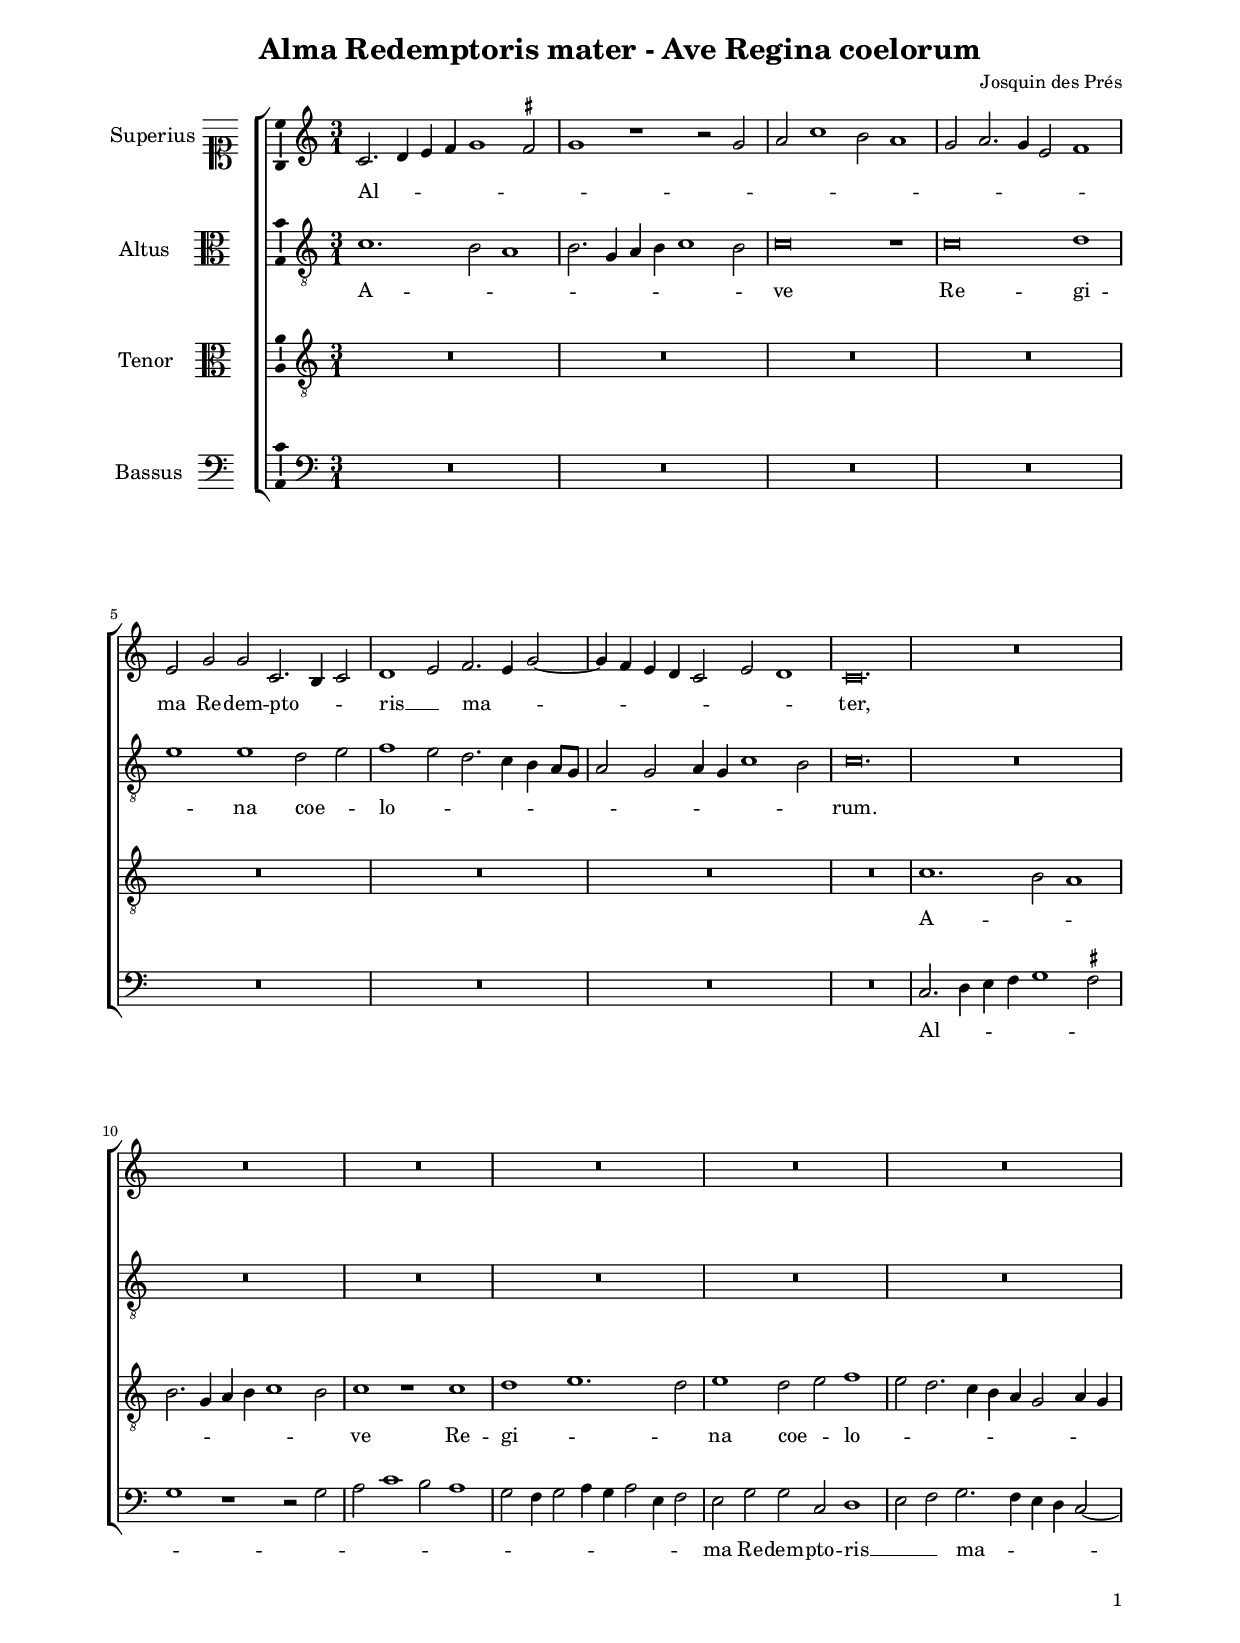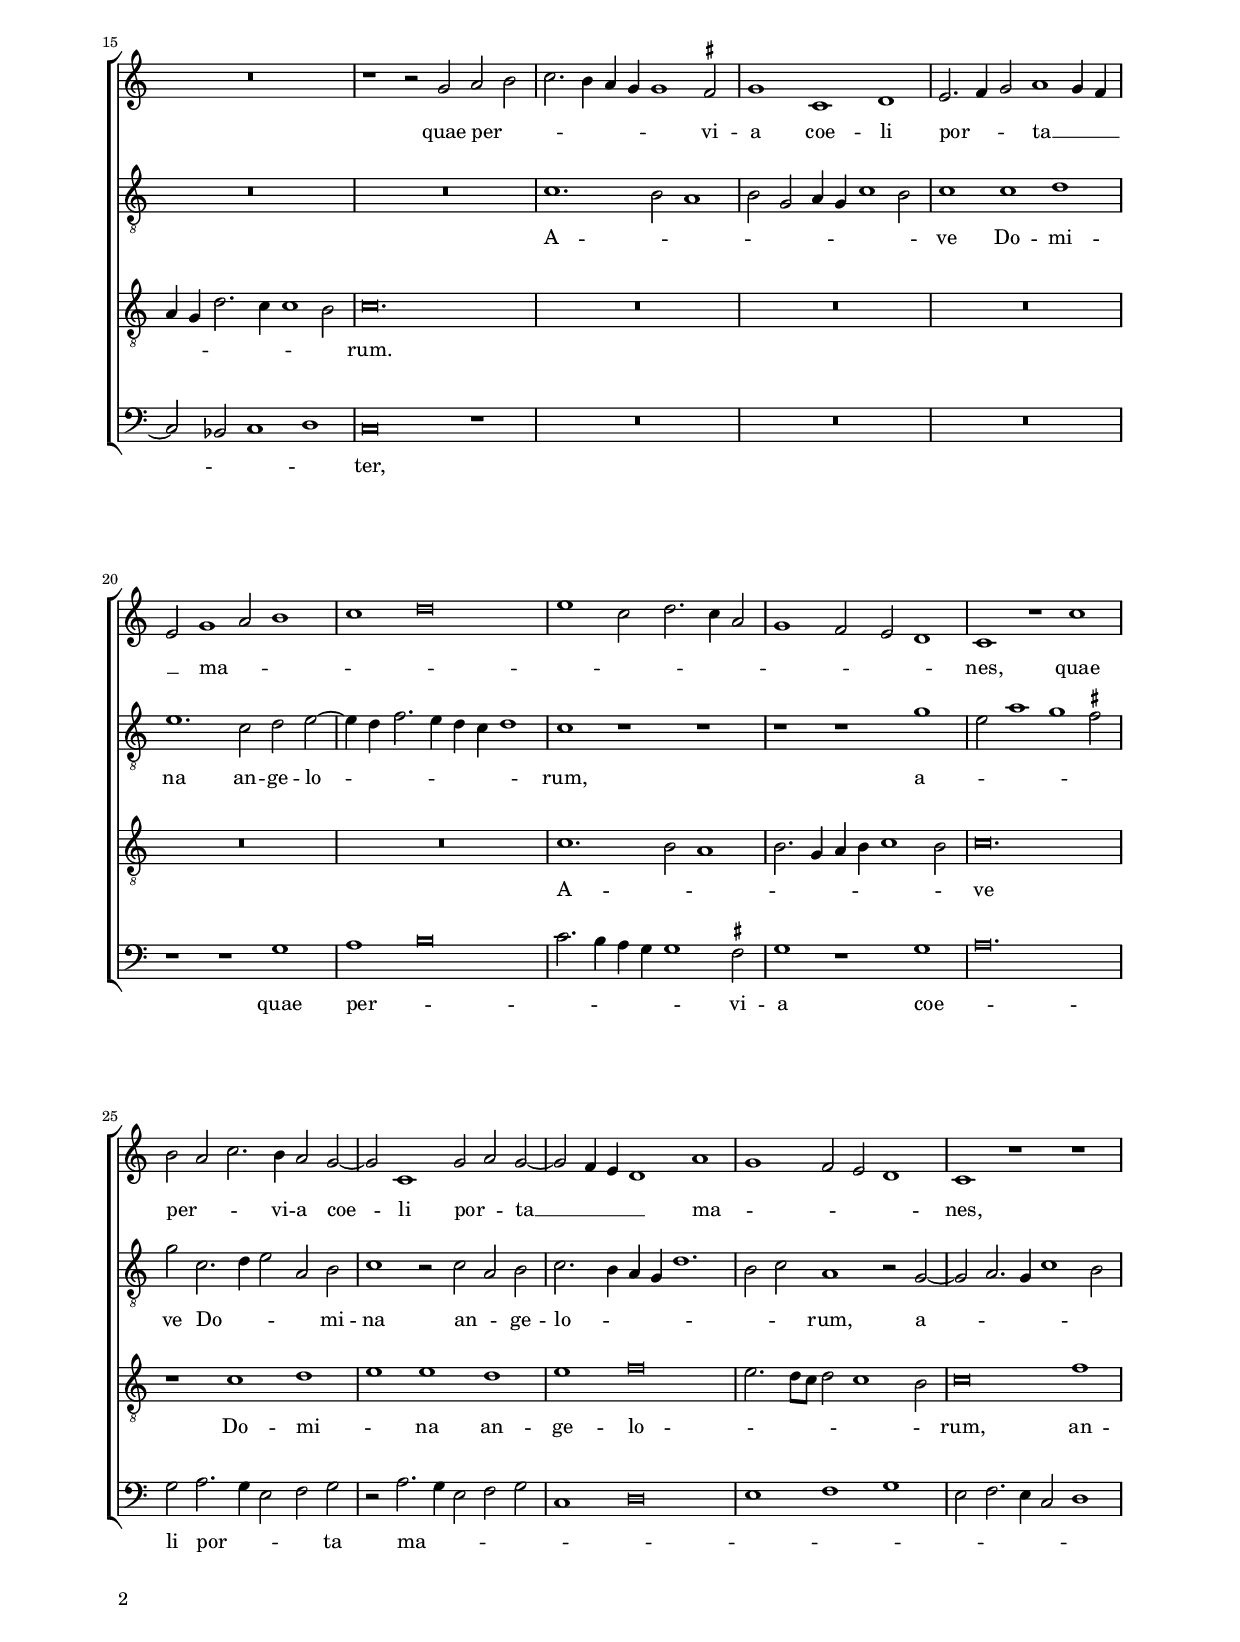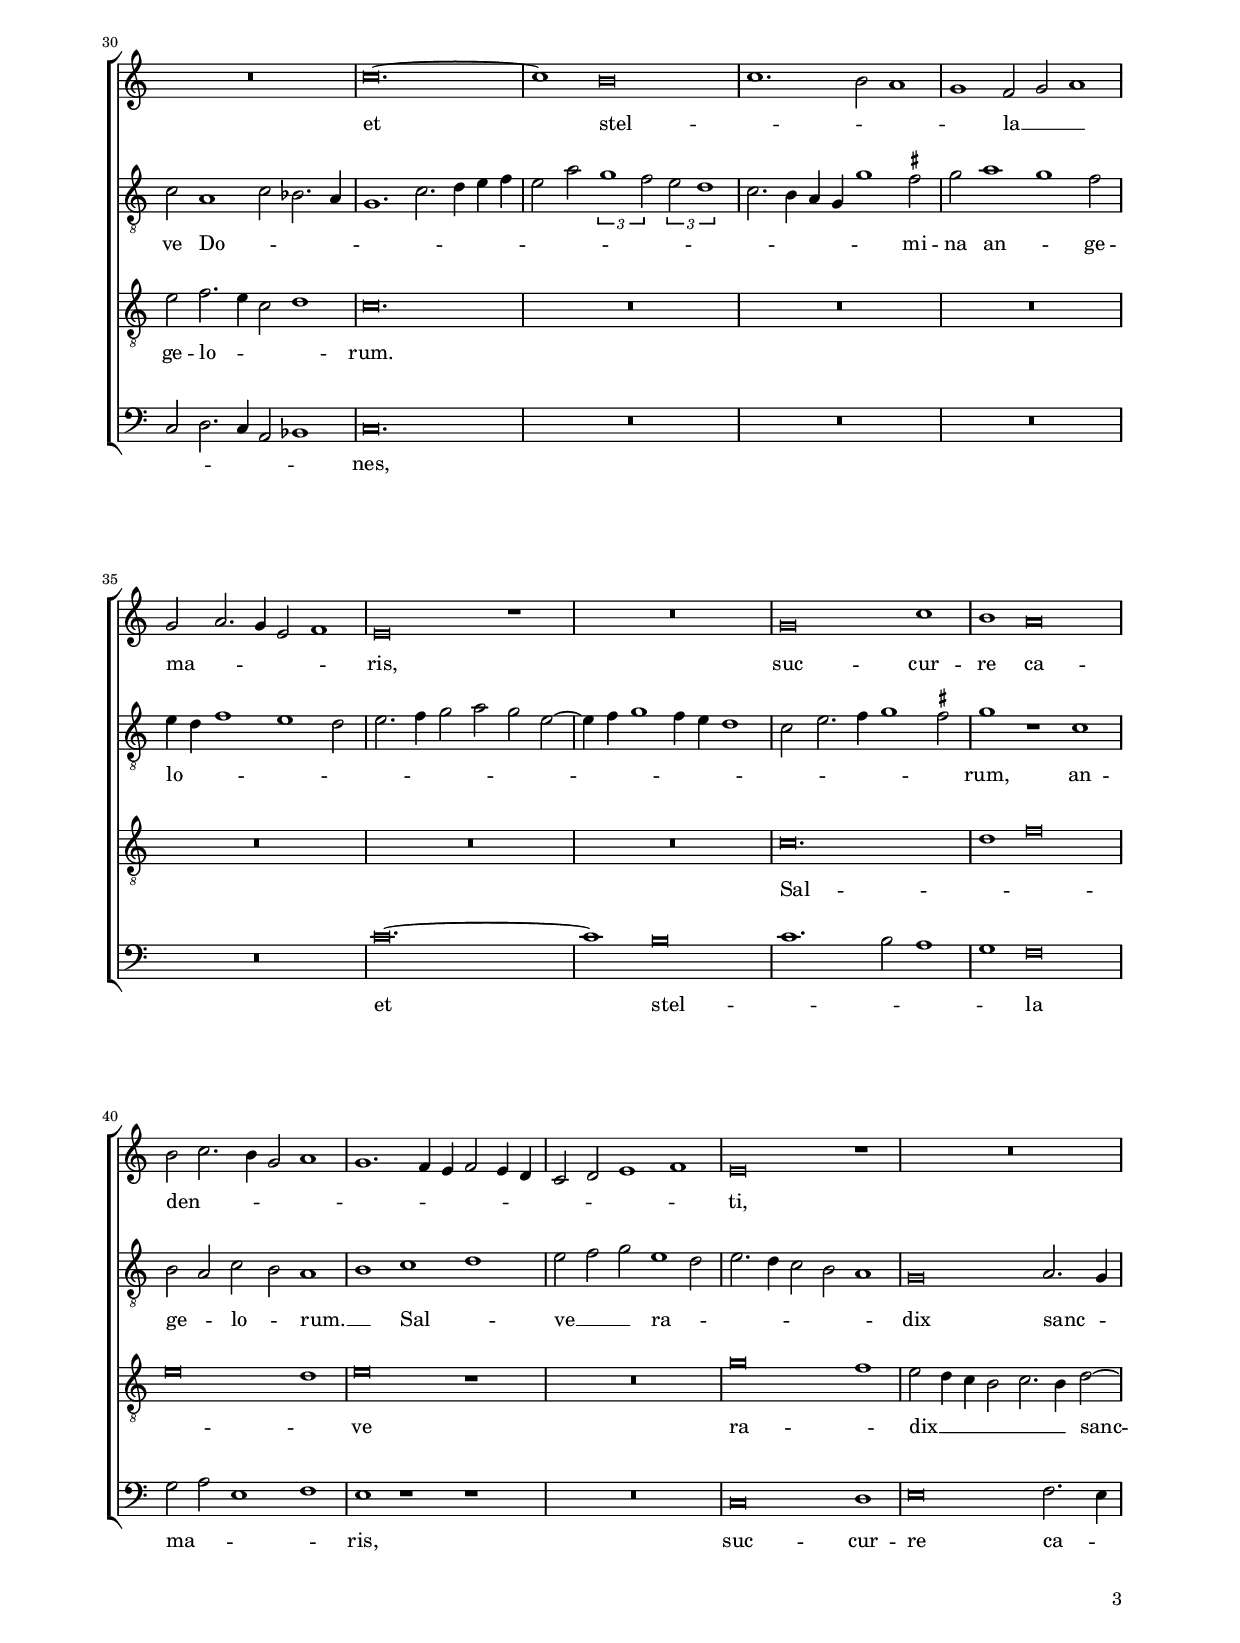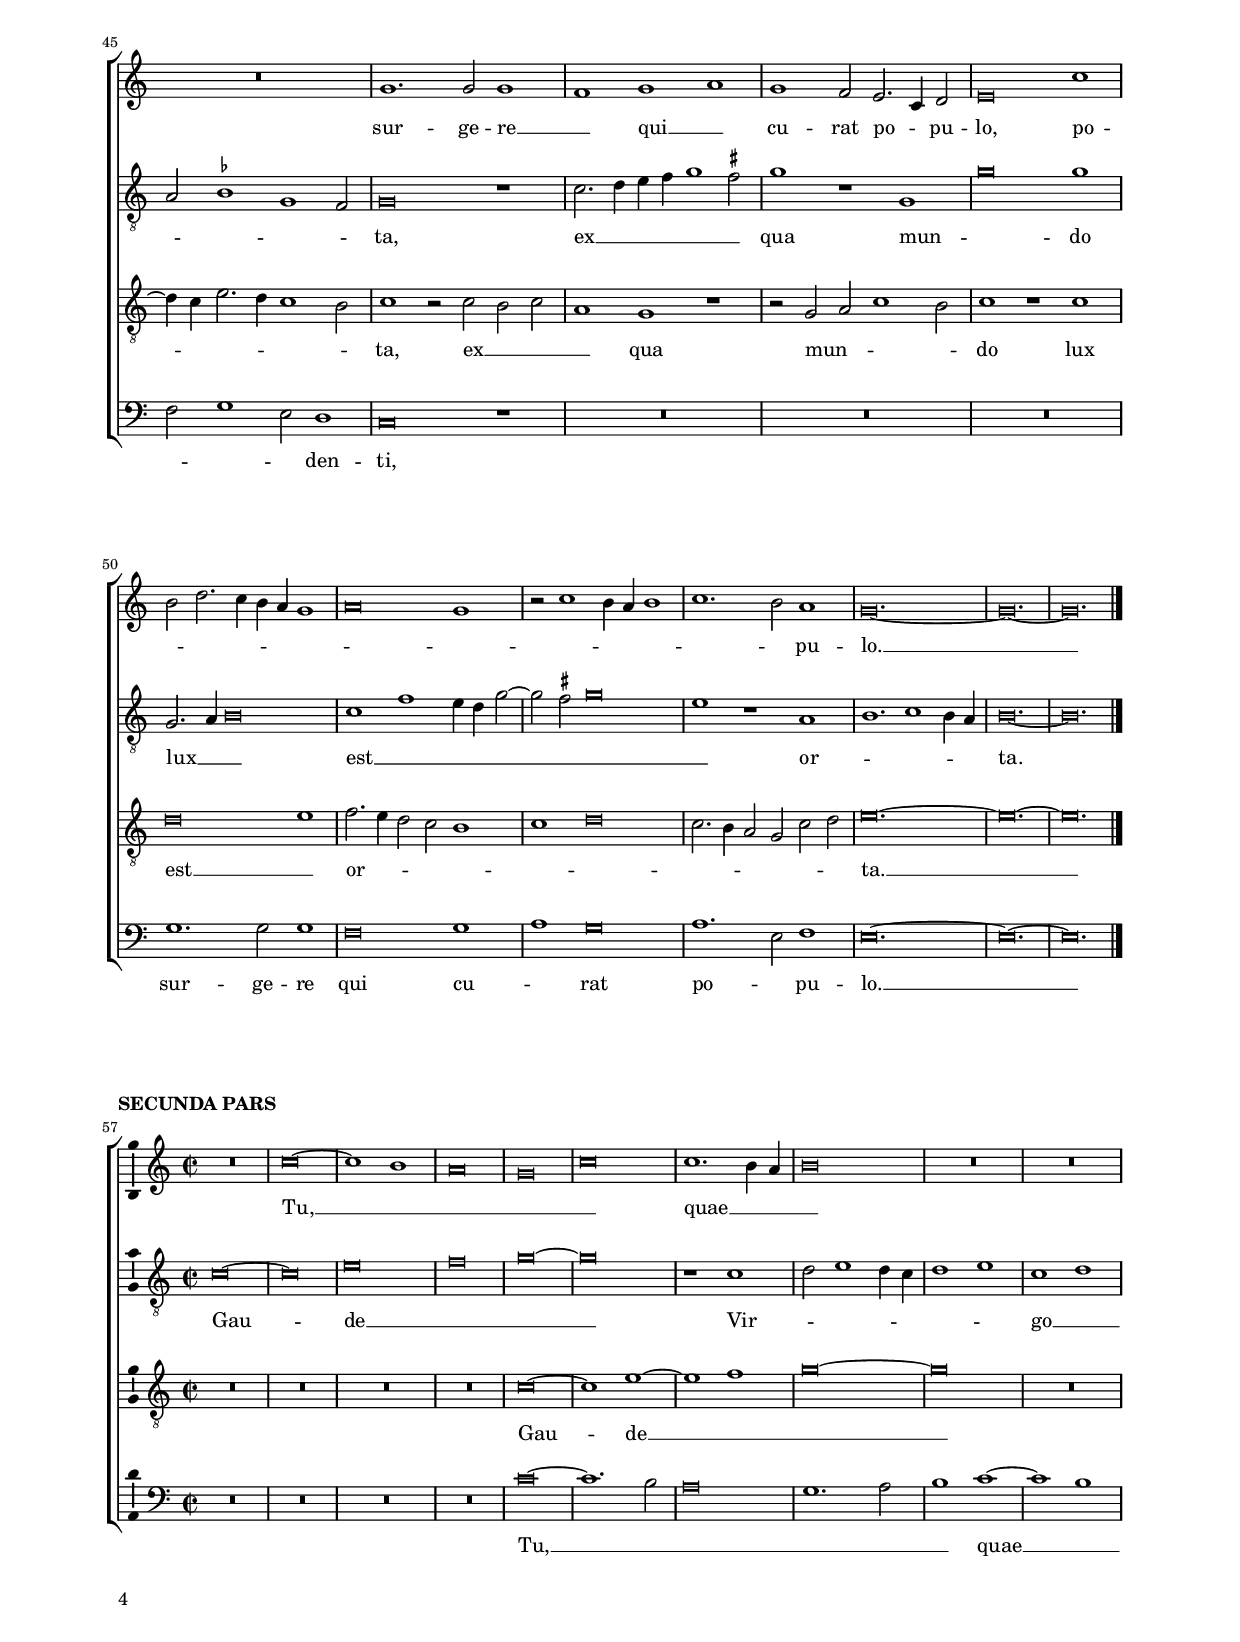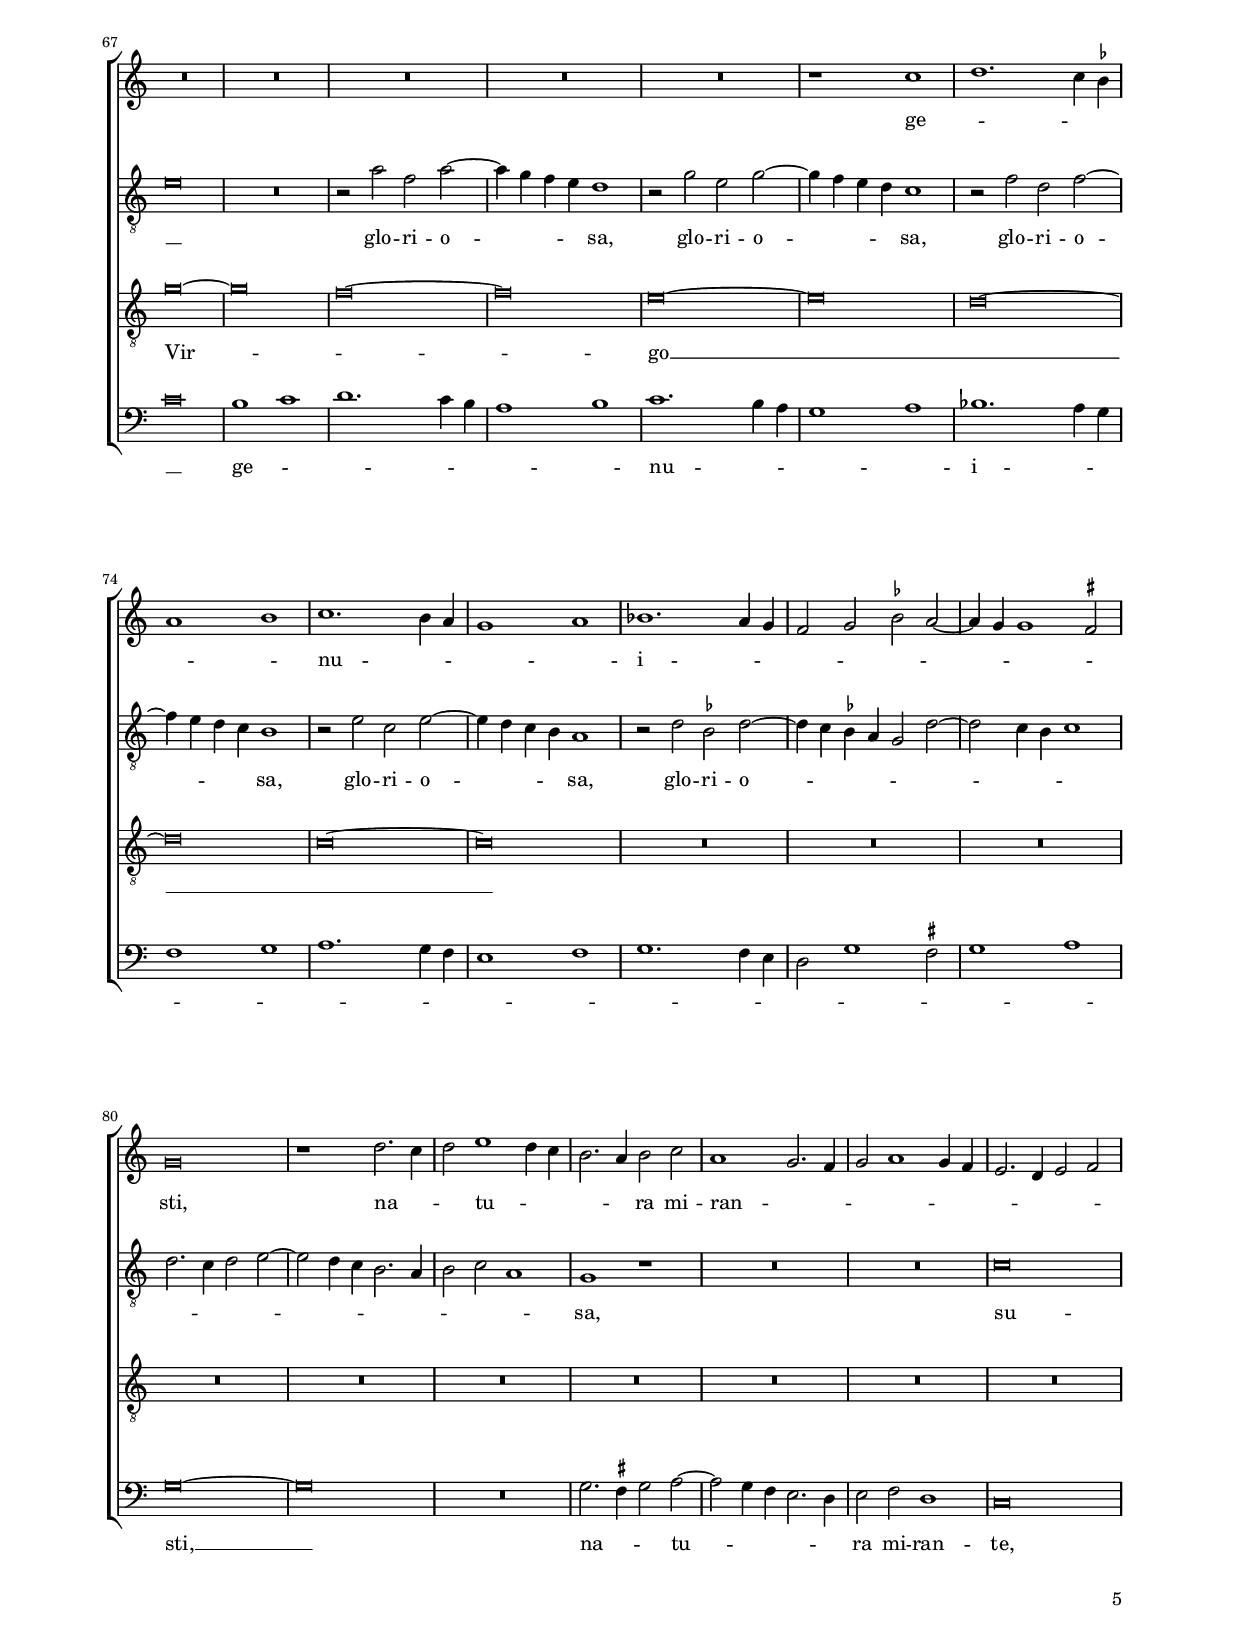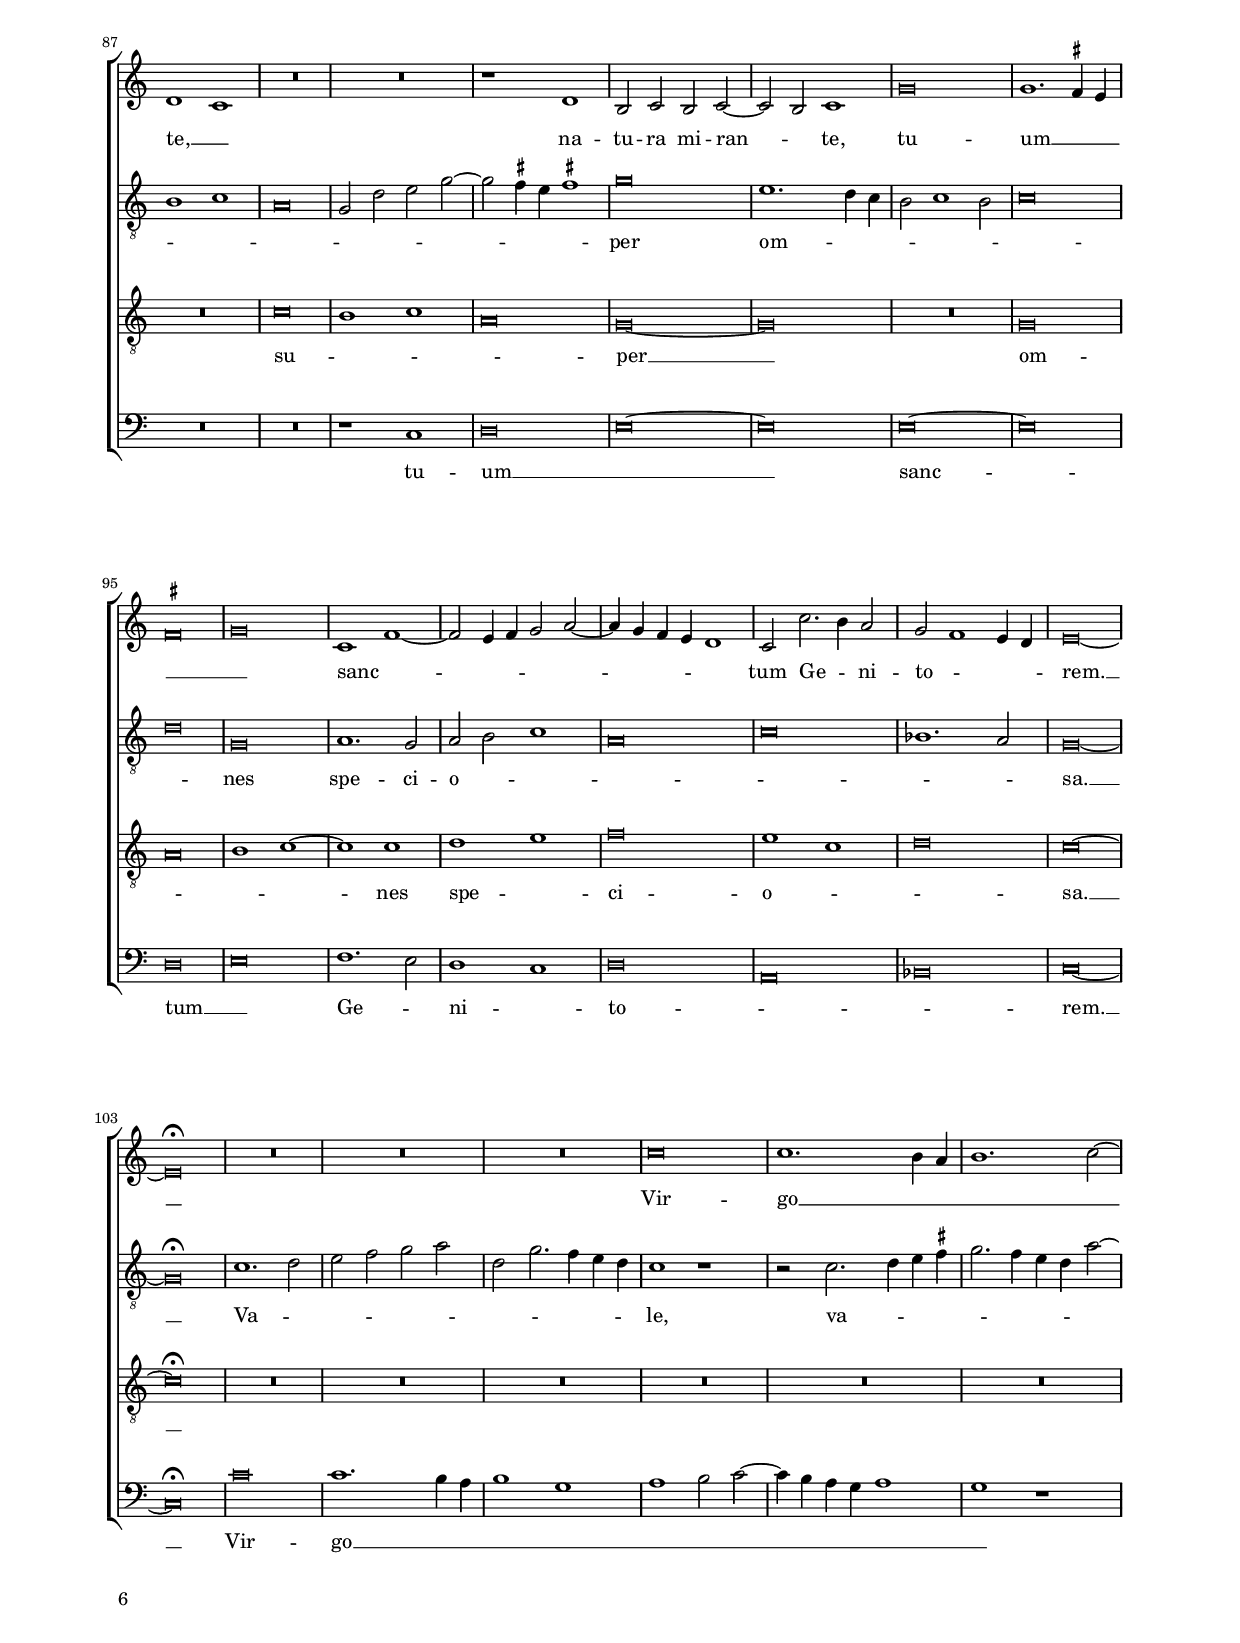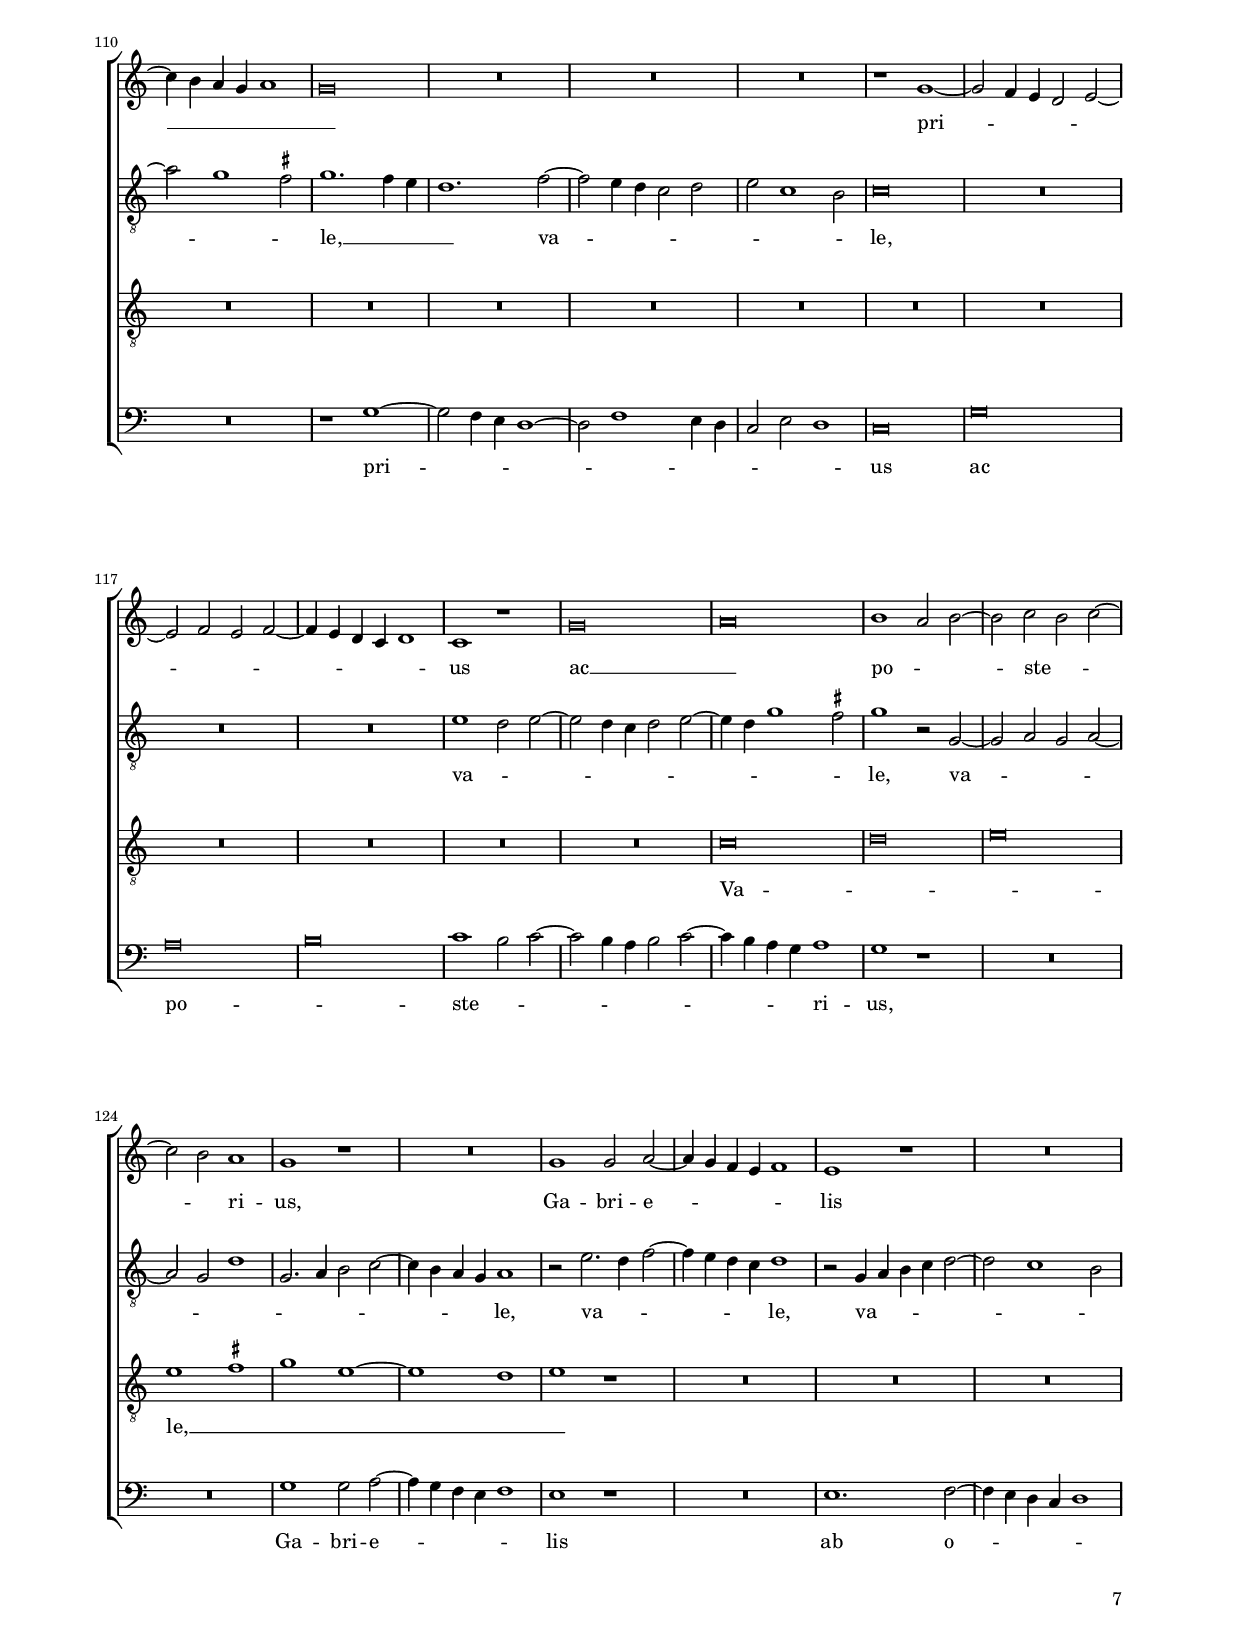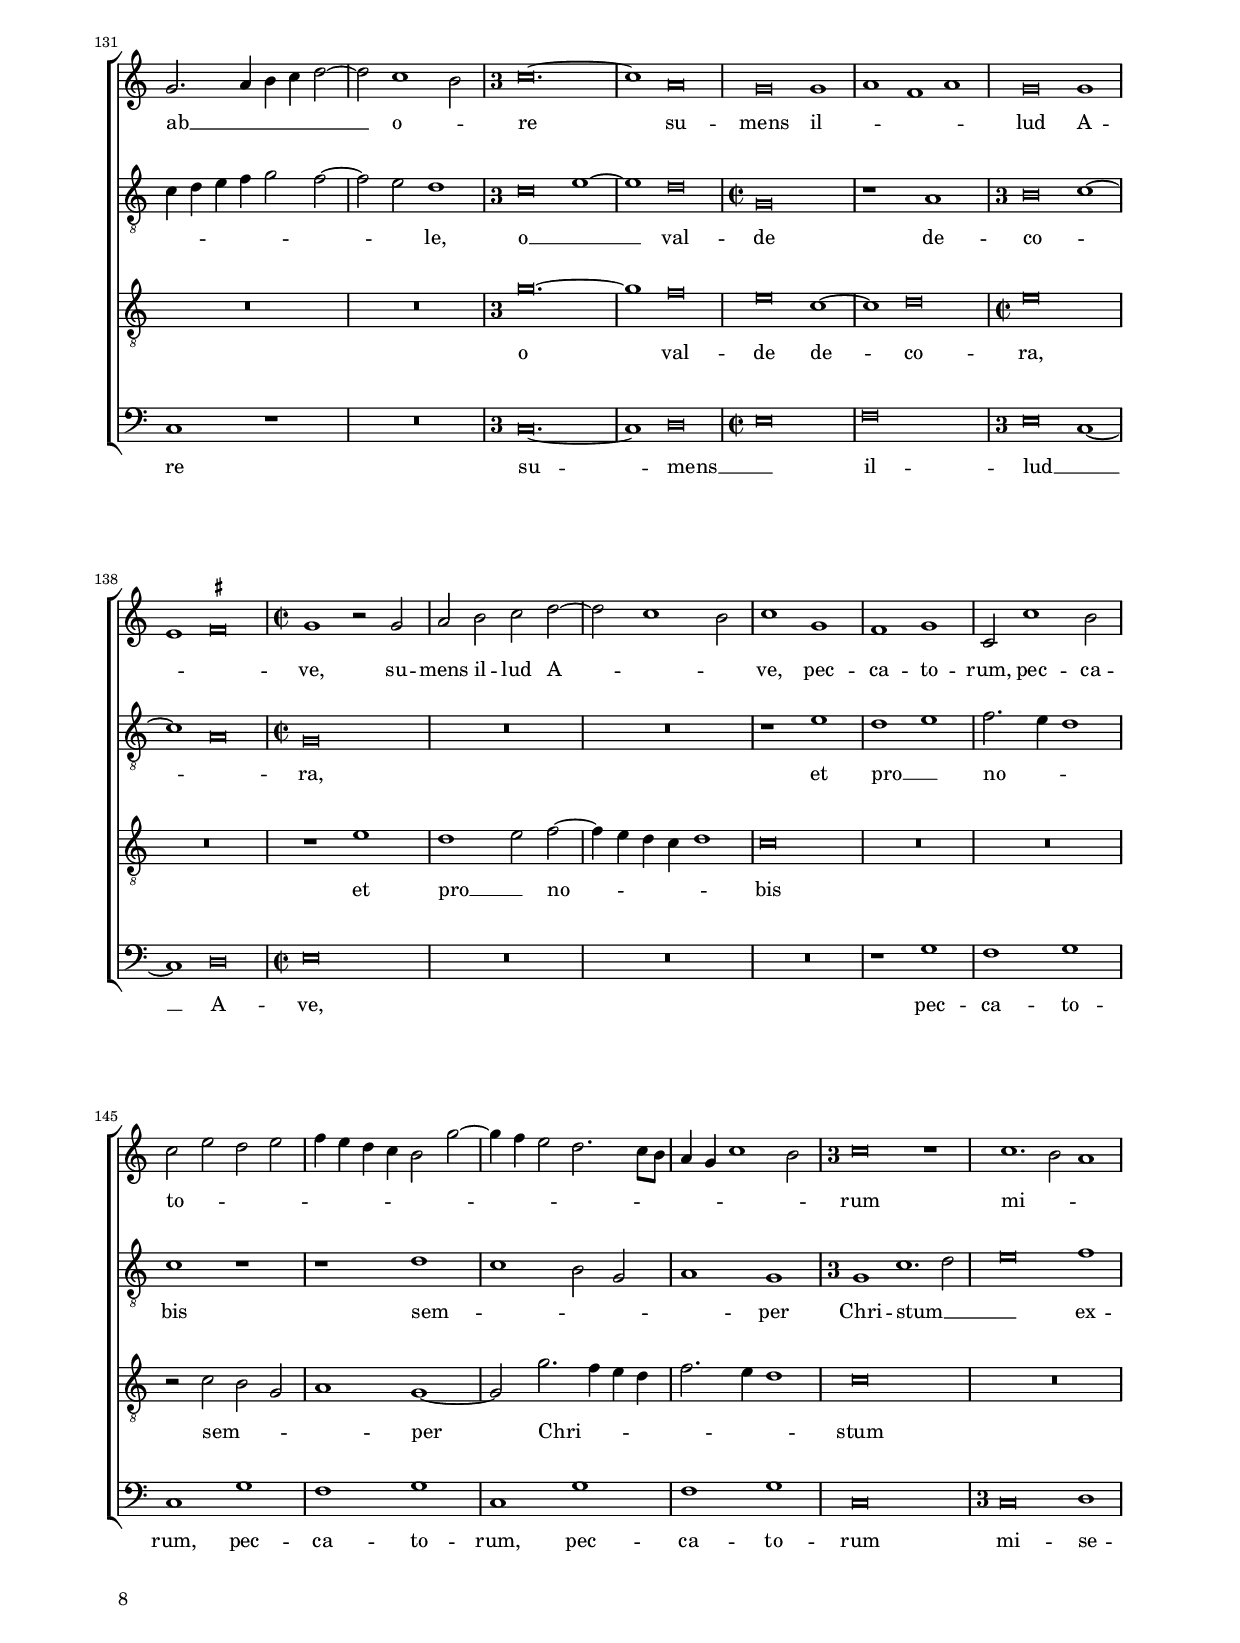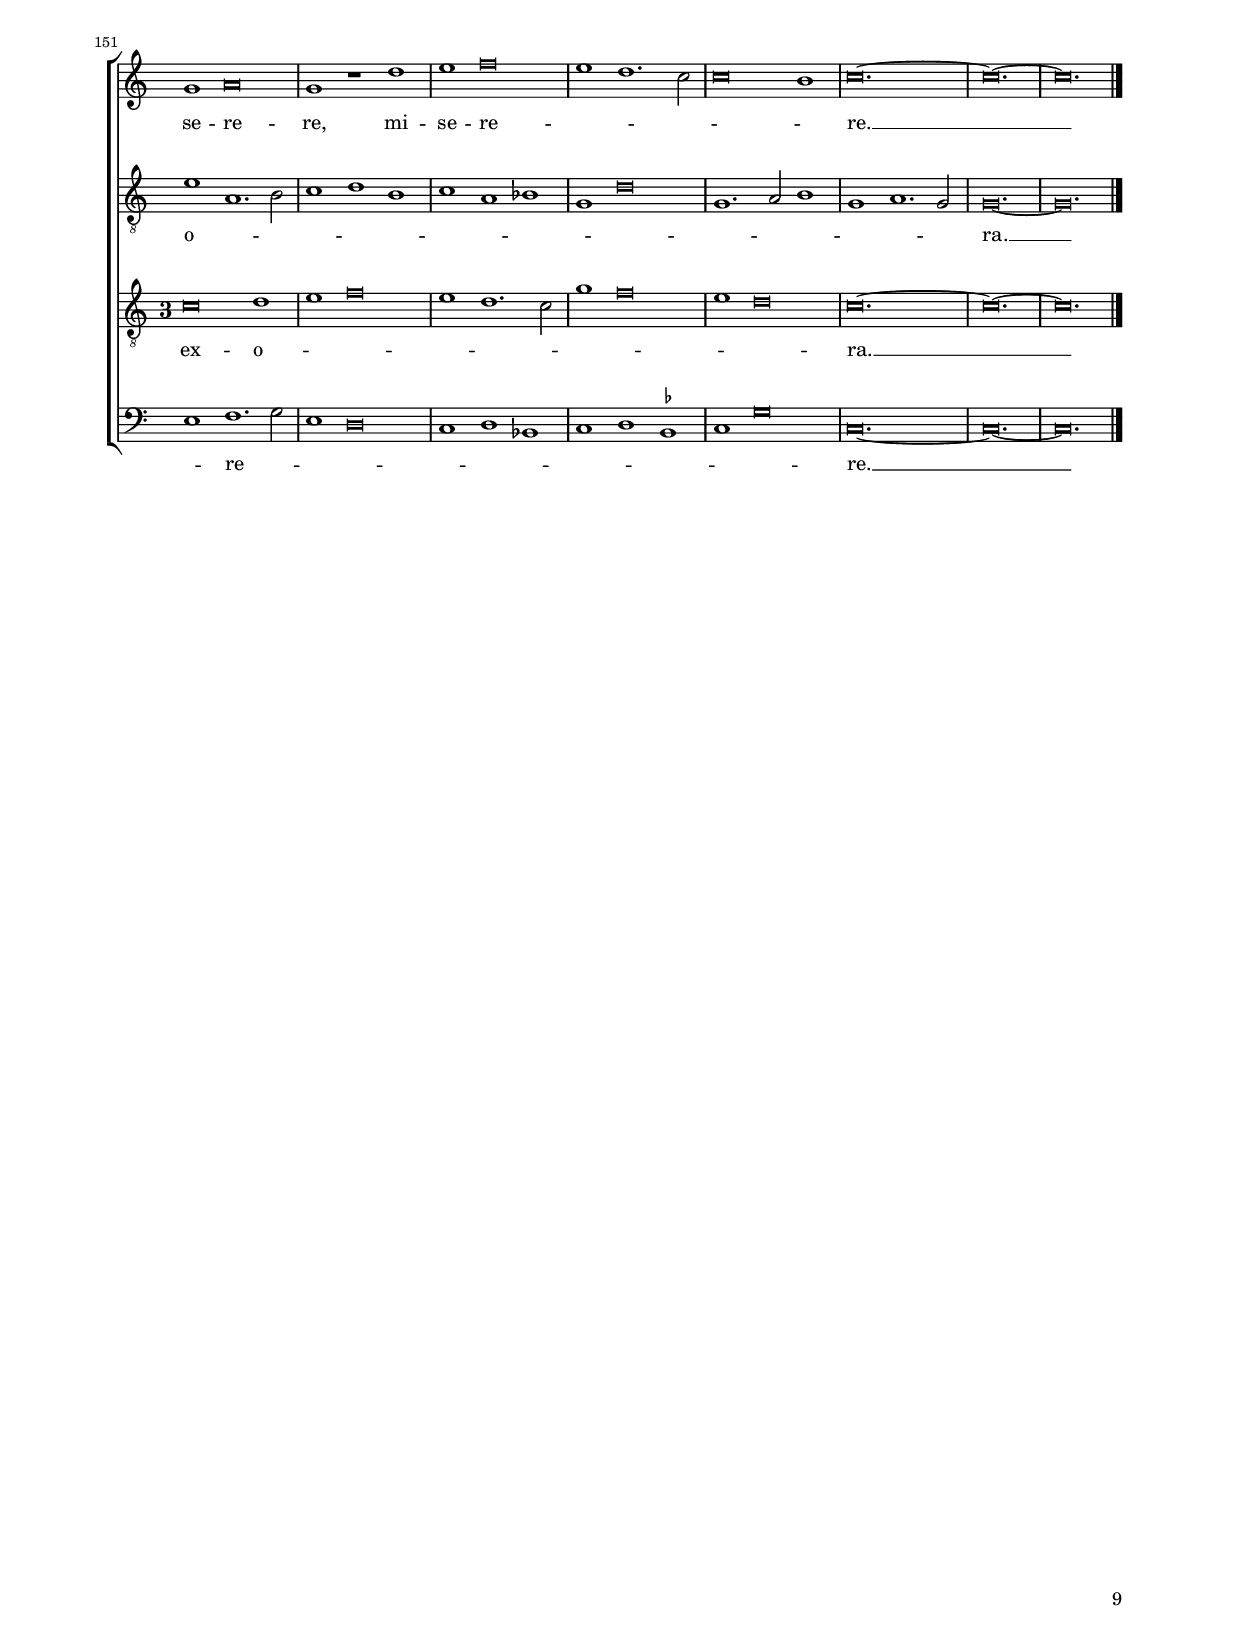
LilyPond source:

\header
{
  title="Alma Redemptoris mater - Ave Regina coelorum"
  composer="Josquin des Prés"
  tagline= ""
}

\version "2.18.2"
\language deutsch
#(set-global-staff-size 16)
% #(set-default-paper-size "letter")
#(ly:set-option 'point-and-click #f)


	ficta = { \once \set suggestAccidentals = ##t }
	
	forget = #(define-music-function (parser location music) (ly:music?) #{
		\accidentalStyle forget
		$music
		\accidentalStyle default
		#})

	m = \melisma
	me = \melismaEnd


\paper
	{
	top-margin = 1.8 \cm
	bottom-margin = 1.2 \cm
	left-margin = 2 \cm
	right-margin = 2 \cm
	ragged-bottom = ##f
	ragged-last-bottom = ##t
	print-page-number = ##f
	score-system-spacing = #'((basic-distance . 20) (minimum-distance . 14) (padding . 8) (strechability . 150))
	system-system-spacing = #'((basic-distance . 20) (minimum-distance . 14) (padding . 8) (strechability . 150))
    oddFooterMarkup=\markup   \fill-line { "" \fromproperty #'page:page-number-string }
    evenFooterMarkup=\markup  \fill-line { \fromproperty #'page:page-number-string "" }
    last-bottom-spacing = #'((basic-distance . 11) (minimum-distance . 8) (padding . 4))
%	systems-per-page = 3
%   page-count = 6
%	min-systems-per-page = 3
	}

global = {
	\key c \major
    \time 3/1
    \skip 1*3*56 \bar "|."
	}
	

incipitcantus = \markup { \score {
	{
	\set Staff.instrumentName = \markup { \fontsize #1 "Superius" }
	\key c \major
	\clef soprano
	s4 \bar ""
	}
	\layout  {
	raggedright = ##t
	indent = 1.6 \cm
	line-width = 2.2\cm
	\context { \Staff \remove Time_signature_engraver }
	\override Staff.Clef.Y-extent = #'(0 . 0)
	}} \hspace #1 }
      
      
incipitaltus = \markup { \score {
	{
	\set Staff.instrumentName = \markup { \fontsize #1 "Altus" }
	\key c \major
	\clef alto
	s4 \bar ""
	}
	\layout  {
	raggedright = ##t
	indent = 1.6 \cm
	line-width = 2.2\cm
	\context { \Staff \remove Time_signature_engraver }
	\override Staff.Clef.Y-extent = #'(0 . 0)
	}} \hspace #1 }


incipittenor = \markup { \score {
	{
	\set Staff.instrumentName = \markup { \fontsize #1 "Tenor" }
	\key c \major
	\clef alto
	s4 \bar ""
	}
	\layout  {
	raggedright = ##t
	indent = 1.6 \cm
	line-width = 2.2\cm
	\context { \Staff \remove Time_signature_engraver }
	\override Staff.Clef.Y-extent = #'(0 . 0)
	}} \hspace #1 }
      
      
incipitbassus = \markup { \score {
	{
	\set Staff.instrumentName = \markup { \fontsize #1 "Bassus" }
	\key c \major
	\clef bass
	s4 \bar ""
	}
	\layout  {
	raggedright = ##t
	indent = 1.6 \cm
	line-width = 2.2\cm
	\context { \Staff \remove Time_signature_engraver }
	\override Staff.Clef.Y-extent = #'(0 . 0)
	}} \hspace #1 }


cantus =  \relative c''
	{
	c,2. d4 e f g1 \ficta fis2
	g1 r r2 g
	a2 c1 h2 a1
	g2 a2. g4 e2 f1
%5
	e2 g g c,2. h4 c2 |
	d1 e2 f2. e4 g2~
	g4 f e d c2 e d1
	c\breve.
	R\breve.
%10
	R\breve. |
	R\breve.
	R\breve.
	R\breve.
	R\breve.
%15
	R\breve. |
	r1 r2 g' a h
	c2. h4 a g g1 \ficta fis2
	g1 c, d
	e2. f4 g2 a1 g4 f
%20
	e2 g1 a2 h1 |
	c1 d\breve
	e1 c2 d2. c4 a2
	g1 f2 e d1
	c1 r c'
%25
	h2 a c2. h4 a2 g~ |
	g2 c,1 g'2 a g~
	g2 f4 e d1 a'
	g1 f2 e d1
	c1 r r
%30
	R\breve. |
	c'\breve.~
	c1 h\breve
	c1. h2 a1
	g1 f2 g a1
%35
	g2 a2. g4 e2 f1 |
	e\breve r1
	R\breve.
	g\breve c1
	h1 a\breve
%40
	h2 c2. h4 g2 a1 |
	g1. f4 e f2 e4 d
	c2 d e1 f
	e\breve r1
	R\breve.
%45
	R\breve. |
	g1. g2 g1
	f1 g1 a
	g1 f2 e2. c4 d2
	e\breve c'1
%50
	h2 d2. c4 h a g1 |
	a\breve g1
	r2 c1 h4 a h1
	c1. h2 a1
	g\breve.~
%55
	g\breve.~
    g\breve. |
	}


altus =  \relative c'
    {
	c1. h2 a1
	h2. g4 a h c1 h2
	c\breve r1
	c\breve d1
%5
	e1 e d2 e |
	f1 e2 d2. c4 h a8 g
	a2 g a4 g c1 h2
	c\breve.
	R\breve.
%10
	R\breve.
	R\breve.
	R\breve.
	R\breve.
	R\breve.
%15
	R\breve. |
	R\breve.
	c1. h2 a1
	h2 g a4 g c1 h2
	c1 c d
%20
	e1. c2 d e~ |
	e4 d f2. e4 d c d1
	c1 r r
	r1 r g'
	e2 a1 g1 \ficta fis2
%25
	g2 c,2. d4 e2 a, h |
	c1 r2 c a h
	c2. h4 a g d'1.
	h2 c a1 r2 g~
	g2 a2. g4 c1 h2
%30
	c2 a1 c2 b2. a4 |
	g1. c2. d4 e f
    e2 a \tuplet 3/2 1 {g1 f2 e2 d1}
	c2. h4 a g g'1 \ficta fis2
	g2 a1 g1 f2
%35
	e4 d f1 e1 d2 |
	e2. f4 g2 a g e~
	e4 f g1 f4 e d1
	c2 e2. f4 g1 \ficta fis2
	g1 r c,
%40
	h2 a c h a1 |
	h1 c d
	e2 f g e1 d2
	e2. d4 c2 h a1
	g\breve a2. g4
%45
	a2 \ficta b1 g1 f2 |
	g\breve r1
	c2. d4 e f g1 \ficta fis2
	g1 r g,
	g'\breve g1
%50
	g,2. a4 h\breve |
	c1 f e4 d g2~
	g2 \ficta fis g\breve
	e1 r a,
	h1. c1 h4 a
%55
	h\breve.~
	h\breve. |
	}


tenor =  \relative c'
	{
	R\breve.
	R\breve.
	R\breve.
	R\breve.
%5
	R\breve. |
	R\breve.
	R\breve.
	R\breve.
	c1. h2 a1
%10
	h2. g4 a h c1 h2 |
	c1 r c
	d1 e1. d2
	e1 d2 e f1
	e2 d2. c4 h a g2 a4 g
%15
	a4 g d'2. c4 c1 h2 |
	c\breve.
	R\breve.
	R\breve.
	R\breve.
%20
	R\breve. |
	R\breve.
	c1. h2 a1
	h2. g4 a h c1 h2
	c\breve.
%25
	r1 c d |
	e1 e d
	e1 f\breve
	e2. d8 c d2 c1 h2
	c\breve f1
%30
	e2 f2. e4 c2 d1 |
	c\breve.
	R\breve.
	R\breve.
	R\breve.
%35
	R\breve. |
	R\breve.
	R\breve.
	c\breve.
	d1 f\breve
%40
	e\breve d1 |
	e\breve r1
	R\breve.
	g\breve f1
	e2 d4 c h2 c2. h4 d2~
%45
	d4 c e2. d4 c1 h2 |
	c1 r2 c h c
	a1 g r
	r2 g a c1 h2
	c1 r c
%50
	d\breve e1 |
	f2. e4 d2 c h1
	c1 d\breve
	c2. h4 a2 g c d
	e\breve.~
%55
	e\breve.~
	e\breve. |
	}


bassus  =  \relative c
	{
	R\breve.
	R\breve.
	R\breve.
	R\breve.
%5
	R\breve. |
	R\breve.
	R\breve.
	R\breve.
	c2. d4 e f g1 \ficta fis2
%10
	g1 r r2 g |
	a2 c1 h2 a1
	g2 f4 g2 a4 g a2 e4 f2
	e2 g g c, d1
	e2 f g2. f4 e d c2~
%15
	c2 b c1 d |
	c\breve r1
	R\breve.
	R\breve.
	R\breve.
%20
	r1 r g' |
	a1 h\breve
	c2. h4 a g g1 \ficta fis2
	g1 r g
	a\breve.
%25
	g2 a2. g4 e2 f g |
	r2 a2. g4 e2 f g
	c,1 d\breve
	e1 f g
	e2 f2. e4 c2 d1
%30
	c2 d2. c4 a2 b1 |
	c\breve.
	R\breve.
	R\breve.
	R\breve.
%35
	R\breve. |
	c'\breve.~
	c1 h\breve
	c1. h2 a1
	g1 f\breve
%40
	g2 a e1 f |
	e1 r r
	R\breve.
	c\breve d1
	e\breve f2. e4
%45
	f2 g1 e2 d1 |
	c\breve r1
	R\breve.
	R\breve.
	R\breve.
%50
	g'1. g2 g1 |
	f\breve g1
	a1 g\breve
	a1. e2 f1
	e\breve.~
%55
	e\breve.~
	e\breve. |
	}


lyricscantus = \lyricmode {
	Al -- _ _ _ _ _ _ _ _ _ _ _ _ _ _ _ _ ma Re -- dem -- pto -- _ _ ris __ _ ma -- _ _ _ _ _ _ _ _ ter,
    quae per -- _ _ _ _ _ _ vi -- a coe -- li por -- _ _ ta __ _ _ _ ma -- _ _ _ _ _ _ _ _ _ _ _ _ _ nes,
    quae per -- _ _ vi -- a coe -- li por -- _ ta __ _ _ _ ma -- _ _ _ _ nes,
    et stel -- _ _ _ _ la __ _ _ ma -- _ _ _ _ ris,
    suc -- cur -- re ca -- den -- _ _ _ _ _ _ _ _ _ _ _ _ _ _ ti,
    sur -- ge -- re __ _ qui __ _ cu -- rat po -- _ pu -- lo,
    po -- _ _ _ _ _ _ _ _ _ _ _ _ _ _ pu -- lo. __
	}


lyricsaltus = \lyricmode {
	A -- _ _ _ _ _ _ _ _ ve Re -- gi -- _ na coe -- _ lo -- _ _ _ _ _ _ _ _ _ _ _ _ rum.
    A -- _ _ _ _ _ _ _ _ ve Do -- mi -- na an -- ge -- lo -- _ _ _ _ _ _ rum,
    a -- _ _ _ _ ve Do -- _ _ _ mi -- na an -- _ ge -- lo -- _ _ _ _ _ _ rum,
    a -- _ _ _ _ ve Do -- _ _ _ _ _ _ _ _ _ _ _ _ _ _ _ _ _ _ _ mi -- na 
    an -- _ ge -- lo -- _ _ _ _ _ _ _ _ _ _ _ _ _ _ _ _ _ _ _ _ rum,
    an -- ge -- _ lo -- _ rum. __ _
    Sal -- _ ve __ _ _ ra -- _ _ _ _ _ _ dix sanc -- _ _ _ _ _ ta,
    ex __ _ _ _ _ _ qua mun -- _ do lux __ _ _ est __ _ _ _ _ _ _ _ or -- _ _ _ _ ta.
	}


lyricstenor = \lyricmode {
	A -- _ _ _ _ _ _ _ _ ve Re -- gi -- _ _ na coe -- _ lo -- _ _ _ _ _ _ _ _ _ _ _ _ _ _ rum.
    A -- _ _ _ _ _ _ _ _ ve Do -- mi -- _ na an -- ge -- lo -- _ _ _ _ _ _ rum,
    an -- ge -- lo -- _ _ _ rum.
    Sal -- _ _ _ _ ve ra -- _ dix __ _ _ _ _ _ sanc -- _ _ _ _ _ ta,
    ex __ _ _ _ qua mun -- _ _ _ do lux est __ _ or -- _ _ _ _ _ _ _ _ _ _ _ _ ta. __
	}


lyricsbassus = \lyricmode {
	Al -- _ _ _ _ _ _ _ _ _ _ _ _ _ _ _ _ _ _ _ ma Re -- dem -- pto -- ris __ _ _ ma -- _ _ _ _ _ _ _ ter,
    quae per -- _ _ _ _ _ _ vi -- a coe -- _ li por -- _ _ _ ta ma -- _ _ _ _ _ _ _ _ _ _ _ _ _ _ _ _ _ _ _ nes,
    et stel -- _ _ _ _ la ma -- _ _ _ ris,
    suc -- cur -- re ca -- _ _ _ _ den -- ti,
    sur -- ge -- re qui cu -- _ rat po -- _ pu -- lo. __
	}


\score
{  
  % \transpose {
	\new ChoirStaff \with { \override StaffGrouper.staff-staff-spacing.basic-distance = #13 }
	<<


	\new Staff << \global
	\new Voice="v1" {
		\set Staff.instrumentName=\incipitcantus
        %       \set Staff.instrumentName="S"
		\set Staff.midiInstrument = "reed organ"
		\clef violin
		\cantus }
	\new Lyrics \lyricsto "v1" {\lyricscantus }
	>>


	\new Staff << \global
	\new Voice="v2" {
		\set Staff.instrumentName=\incipitaltus
        %       \set Staff.instrumentName="A"
		\set Staff.midiInstrument = "reed organ"
		\clef "G_8" 
		\altus}
	\new Lyrics \lyricsto "v2" {\lyricsaltus }
	>>


	\new Staff << \global
	\new Voice="v3" {
		\set Staff.instrumentName=\incipittenor
        %       \set Staff.instrumentName="T"
		\set Staff.midiInstrument = "reed organ"
		\clef "G_8"
		\tenor }
	\new Lyrics \lyricsto "v3" {\lyricstenor }
	>>


	\new Staff << \global
	\new Voice="v4" {
		\set Staff.instrumentName=\incipitbassus
        %       \set Staff.instrumentName="B"
		\set Staff.midiInstrument = "reed organ"
		\clef "bass" 
		\bassus }
	\new Lyrics \lyricsto "v4" {\lyricsbassus}
	>>

	>>
	% } % transpose

	\layout
	{
	indent = 2.5 \cm
	\context { \Lyrics \override VerticalAxisGroup.nonstaff-relatedstaff-spacing.padding = #2 }
%	\context { \Lyrics \override LyricText.font-size = #1 }
	\context { \Staff \override TimeSignature.break-visibility = #end-of-line-invisible }
	\context { \Staff \consists "Ambitus_engraver" }
%	\context { \Voice \override Slur.transparent = ##t }
	\context { \Score \override BarNumber.padding = #2 }
	\context { \Voice \override NoteHead.style = #'baroque }
	}

\midi
	{
    	\tempo 2 = 90
	}

}

%%%%%%%%%%%%%%%%%%%%  SECUNDA PARS


global = {
	\key c \major
	\time 2/2 \set Score.measureLength = #(ly:make-moment 2/1)
    \set Score.barNumberVisibility = #all-bar-numbers-visible \bar ""
	\set Score.currentBarNumber = #57
    \skip 1*2*102 \bar "|."
	}


cantus =  \relative c''
	{
	R\breve
	c\breve~
	c1 h
	a\breve
%5
	g\breve |
	c\breve
    c1. h4 a	
	h\breve
	R\breve
%10
	R\breve |
	R\breve
	R\breve
	R\breve
	R\breve
%15
	R\breve |
	r1 c
	d1. c4 \ficta b
	a1 h
	c1. h4 a
%20
	g1 a |
	b1. a4 g
	f2 g \ficta b a~
	a4 g g1 \ficta fis2
	g\breve
%25
	r1 d'2. c4 |
	d2 e1 d4 c
	h2. a4 h2 c
	a1 g2. f4
	g2 a1 g4 f
%30
	e2. d4 e2 f |
	d1 c
	R\breve
	R\breve
	r1 d
%35
	h2 c h c~ |
	c2 h c1
	g'\breve
	g1. \ficta fis4 e
	\ficta fis\breve
%40
	g\breve |
	c,1 f~
	f2 e4 f g2 a~
	a4 g f e d1
	c2 c'2. h4 a2
%45
	g2 f1 e4 d |
	e\breve~
	e\breve^\fermata
	R\breve
	R\breve
%50
	R\breve |
	c'\breve
    c1. h4 a	
	h1. c2~
	c4 h a g a1
%55
	g\breve |
	R\breve
	R\breve
	R\breve
	r1 g~
%60
	g2 f4 e d2 e~ |
	e2 f e f~
	f4 e d c d1
	c1 r
	g'\breve
%65
	a\breve |
	h1 a2 h~ |
	h2 c h c~
	c2 h a1
	g1 r
%70
	R\breve |
	g1 g2 a~
	a4 g f e f1
	e1 r
	R\breve
%75
	g2. a4 h c d2~ |
	d2 c1 h2
    \set Staff.timeSignatureFraction = #'(3 . 2)
	\once \override Staff.TimeSignature #'style = #'single-digit
	\scaleDurations #'(2 . 3) {
	c\breve.~
    c1 a\breve
    g\breve g1
%80
    a1 f a
    g\breve g1
    e1 \ficta fis\breve }
	\set Staff.timeSignatureFraction = #'(2 . 2)
	g1 r2 g
	a2 h c d~
%85
	d2 c1 h2 |
	c1 g
	f1 g
	c,2 c'1 h2
	c2 e d e
%90
	f4 e d c  h2 g'~ |
    g4 f e2 d2. c8 h
	a4 g c1 h2
	\set Staff.timeSignatureFraction = #'(3 . 2)
	\once \override Staff.TimeSignature #'style = #'single-digit
	\scaleDurations #'(2 . 3) {
    c\breve r1        
    c1. h2 a1
%95
	g1 a\breve |
	g1 r d'
	e1 f\breve
	e1 d1. c2
	c\breve h1
%100
	c\breve.~ |
	c\breve.~
    c\breve. } |
	}


altus =  \relative c'
    {
	c\breve~
	c\breve
	e\breve
	f\breve
%5
	g\breve~ |
	g\breve
	r1 c,
	d2 e1 d4 c
	d1 e
%10
	c1 d |
	e\breve
	R\breve
	r2 a f a~
	a4 g f e d1
%15
	r2 g e g~ |
	g4 f e d c1
	r2 f d f~
	f4 e d c h1
	r2 e c e~
%20
	e4 d c h a1 |
	r2 d \ficta b d~
	d4 c \ficta b a g2 d'~
	d2 c4 h c1
	d2. c4 d2 e~
%25
	e2 d4 c h2. a4 |
	h2 c a1
	g1 r
	R\breve
	R\breve
%30
	c\breve |
	h1 c
	a\breve
	g2 d' e g~
	g2 \ficta fis4 e \ficta fis!1
%35
	g\breve |
	e1. d4 c
	h2 c1 h2
	c\breve
	d\breve
%40
	g,\breve |
	a1. g2
	a2 h c1
	a\breve
	c\breve
%45
	b1. a2 |
	g\breve~
	g\breve^\fermata
	c1. d2
	e2 f g a
%50
	d,2 g2. f4 e d |
	c1 r
	r2 c2. d4 e \ficta fis
	g2. f4 e d a'2~
	a2 g1 \ficta fis2
%55
	g1. f4 e |
	d1. f2~
	f2 e4 d c2 d
	e2 c1 h2
	c\breve
%60
	R\breve |
	R\breve
	R\breve
	e1 d2 e~
	e2 d4 c d2 e~
%65
	e4 d g1 \ficta fis2 |
	g1 r2 g,~
	g2 a g a~
	a2 g d'1
	g,2. a4 h2 c~
%70
	c4 h a g a1 |
	r2 e'2. d4 f2~
	f4 e d c d1
	r2 g,4 a h c d2~
	d2 c1 h2
%75
	c4 d e f g2 f~ |
	f2 e d1
    \set Staff.timeSignatureFraction = #'(3 . 2)
	\once \override Staff.TimeSignature #'style = #'single-digit
	\scaleDurations #'(2 . 3) {
	c\breve e1~
    e1 d\breve }
	\set Staff.timeSignatureFraction = #'(2 . 2)
    g,\breve
%80
	r1 a |
	\set Staff.timeSignatureFraction = #'(3 . 2)
	\once \override Staff.TimeSignature #'style = #'single-digit
	\scaleDurations #'(2 . 3) {
	h\breve c1~
    c1 a\breve }
    \set Staff.timeSignatureFraction = #'(2 . 2)
	g\breve
	R\breve |
%85
    R\breve
	r1 e'
	d1 e
	f2. e4 d1
	c1 r |
%90
    r1 d
	c1 h2 g
	a1 g
    \set Staff.timeSignatureFraction = #'(3 . 2)
	\once \override Staff.TimeSignature #'style = #'single-digit
	\scaleDurations #'(2 . 3) {
    g1 c1. d2        
	e\breve f1 |
%95
    e1 a,1. h2
	c1 d h
	c1 a b
	g1 d'\breve
	g,1. a2 h1
%100
    g1 a1. g2
	g\breve.~
    g\breve. } |
	}


tenor =  \relative c'
	{
	R\breve
	R\breve
	R\breve
	R\breve
%5
	c\breve~ |
	c1 e~
	e1 f
	g\breve~
	g\breve
%10
	R\breve |
	g\breve~
	g\breve
	f\breve~
	f\breve
%15
	e\breve~ |
	e\breve
	d\breve~
	d\breve
	c\breve~
%20
	c\breve |
	R\breve
	R\breve
	R\breve
	R\breve
%25
	R\breve |
	R\breve
	R\breve
	R\breve
	R\breve
%30
	R\breve |
	R\breve
	c\breve
	h1 c
	a\breve
%35
	g\breve~ |
	g\breve
	R\breve
	g\breve
	a\breve
%40
	h1 c~ |
	c1 c
	d1 e
	f\breve
	e1 c
%45
	d\breve |
	c\breve~
	c\breve^\fermata
	R\breve
	R\breve
%50
	R\breve |
	R\breve
	R\breve
	R\breve
	R\breve
%55
	R\breve |
	R\breve
	R\breve
	R\breve
	R\breve
%60
	R\breve |
	R\breve
	R\breve
	R\breve
	R\breve
%65
	c\breve |
	d\breve
	e\breve
	e1 \ficta fis
	g1 e~
%70
	e1 d |
	e1 r
	R\breve
	R\breve
	R\breve
%75
	R\breve |
	R\breve
    \set Staff.timeSignatureFraction = #'(3 . 2)
	\once \override Staff.TimeSignature #'style = #'single-digit
	\scaleDurations #'(2 . 3) {
	g\breve.~
	g1 f\breve
	e\breve c1~
%80
    c1 d\breve } |
	\set Staff.timeSignatureFraction = #'(2 . 2)
	e\breve
	R\breve
	r1 e
    d1 e2 f~
%85
	f4 e d c d1 |
	c\breve
	R\breve
	R\breve
	r2 c h g
%90
	a1 g~ |
    g2 g'2. f4 e d
	f2. e4 d1
	c\breve
    R\breve
%95
	\set Staff.timeSignatureFraction = #'(3 . 2)
	\once \override Staff.TimeSignature #'style = #'single-digit
	\scaleDurations #'(2 . 3) {
	c\breve d1
	e1 f\breve
	e1 d1. c2
	g'1 f\breve
    e1 d\breve
%100
	c\breve.~ |
	c\breve.~
    c\breve. } |
	}


bassus  =  \relative c
	{
	R\breve
	R\breve
	R\breve
	R\breve
%5
	c'\breve~ |
	c1. h2
	a\breve
	g1. a2
	h1 c~
%10
	c1 h |
	c\breve
	h1 c
	d1. c4 h
	a1 h
%15
	c1. h4 a |
	g1 a
	b1. a4 g
	f1 g
	a1. g4 f
%20
	e1 f |
	g1. f4 e
	d2 g1 \ficta fis2
	g1 a
	g\breve~
%25
	g\breve |
	R\breve
	g2. \ficta fis4 g2 a~
	a2 g4 f e2. d4
	e2 f d1
%30
	c\breve |
	R\breve
	R\breve
	r1 c
	d\breve
%35
	e\breve~ |
	e\breve
	e\breve~
	e\breve
	d\breve
%40
	e\breve |
	f1. e2
	d1 c
	d\breve
	a\breve
%45
	b\breve |
	c\breve~
	c\breve^\fermata
	c'\breve
	c1. h4 a
%50
	h1 g |
	a1 h2 c~
	c4 h a g a1
	g1 r
	R\breve
%55
	r1 g~ |
	g2 f4 e d1~
	d2 f1 e4 d
	c2 e d1
	c\breve
%60
	g'\breve |
	a\breve
	h\breve
	c1 h2 c~
	c2 h4 a h2 c~
%65
	c4 h a g a1 |
	g1 r
	R\breve
	R\breve
	g1 g2 a~
%70
	a4 g f e f1 |
	e1 r
	R\breve
	e1. f2~
	f4 e d c d1
%75
	c1 r |
	R\breve
	\set Staff.timeSignatureFraction = #'(3 . 2)
	\once \override Staff.TimeSignature #'style = #'single-digit
	\scaleDurations #'(2 . 3) {
	c\breve.~
    c1 d\breve }
	\set Staff.timeSignatureFraction = #'(2 . 2)
    e\breve
%80
	f\breve |
	\set Staff.timeSignatureFraction = #'(3 . 2)
	\once \override Staff.TimeSignature #'style = #'single-digit
	\scaleDurations #'(2 . 3) {
    e\breve c1~        
    c1 d\breve }
	\set Staff.timeSignatureFraction = #'(2 . 2)
	e\breve
	R\breve |
%85
    R\breve
	R\breve
	r1 g
	f1 g
	c,1 g' |
%90
    f1 g
	c,1 g'
	f1 g
    c,\breve
	\set Staff.timeSignatureFraction = #'(3 . 2)
	\once \override Staff.TimeSignature #'style = #'single-digit
	\scaleDurations #'(2 . 3) {
    c\breve d1        
%95
    e1 f1. g2
	e1 d\breve
	c1 d b
	c1 d \ficta b
	c1 g'\breve |
%100
    c,\breve.~
	c\breve.~
    c\breve. } |
	}


lyricscantus = \lyricmode {
	Tu, __ _ _ _ _ quae __ _ _ _ ge -- _ _ _ _ _ nu -- _ _ _ _ i -- _ _ _ _ _ _ _ _ _ sti,
    na -- _ _ tu -- _ _ _ _ ra mi -- ran -- _ _ _ _ _ _ _ _ _ _ te, __ _
    na -- tu -- ra mi -- ran -- _ te,
    tu -- um __ _ _ _ _ sanc -- _ _ _ _ _ _ _ _ _ tum Ge -- _ ni -- to -- _ _ _ rem. __
    Vir -- go __ _ _ _ _ _ _ _ _ _ pri -- _ _ _ _ _ _ _ _ _ _ _ us ac __ _ po -- _ _ ste -- _ _ _ ri -- us,
    Ga -- bri -- e -- _ _ _ _ lis ab __ _ _ _ _ o -- _ re 
    su -- mens il -- _ _ _ lud A -- _ _ ve,
    su -- mens il -- lud A -- _ _ ve,
    pec -- ca -- to -- rum,
    pec -- ca -- to -- _ _ _ _ _ _ _ _ _ _ _ _ _ _ _ _ _ _ rum
    mi -- _ _ se -- re -- re,
    mi -- se -- re -- _ _ _ _ _ re. __
	}


lyricsaltus = \lyricmode {
	Gau -- de __ _ _ Vir -- _ _ _ _ _ _ go __ _ _ 
    glo -- ri -- o -- _ _ _ sa,
    glo -- ri -- o -- _ _ _ sa,
    glo -- ri -- o -- _ _ _ sa,
    glo -- ri -- o -- _ _ _ sa,
    glo -- ri -- o -- _ _ _ _ _ _ _ _ _ _ _ _ _ _ _ _ _ _ _ sa,
    su -- _ _ _ _ _ _ _ _ _ _ per om -- _ _ _ _ _ _ _ nes spe -- ci -- o -- _ _ _ _ _ _ sa. __
    Va -- _ _ _ _ _ _ _ _ _ _ le,
    va -- _ _ _ _ _ _ _ _ _ _ le, __ _ _ _
    va -- _ _ _ _ _ _ _ le,
    va -- _ _ _ _ _ _ _ _ _ le,
    va -- _ _ _ _ _ _ _ _ _ _ _ _ le,
    va -- _ _ _ _ _ le,
    va -- _ _ _ _ _ _ _ _ _ _ _ _ _ le,
    o __ _ val -- de de -- co -- _ _ ra,
    et pro __ _ no -- _ _ bis sem -- _ _ _ _ per Chri -- stum __ _ _ 
    ex -- o -- _ _ _ _ _ _ _ _ _ _ _ _ _ _ _ _ ra. __
	}


lyricstenor = \lyricmode {
	Gau -- de __ _ _ Vir -- _ go __ _ _ 
    su -- _ _ _ per __ om -- _ _ _ nes spe -- _ ci -- o -- _ _ sa. __
    Va -- _ _ le, __ _ _ _ _ _
    o val -- de de -- co -- ra,
    et pro __ _ no -- _ _ _ _ bis sem -- _ _ _ per Chri -- _ _ _ _ _ _ stum 
    ex -- o -- _ _ _ _ _ _ _ _ _ ra. __
	}


lyricsbassus = \lyricmode {
	Tu, __ _ _ _ _ _ quae __ _ _ ge -- _ _ _ _ _ _ nu -- _ _ _ _ i -- _ _ _ _ _ _ _ _ _ _ _ _ _ _ _ _ _ sti, __
    na -- _ _ tu -- _ _ _ _ ra mi -- ran -- te,
    tu -- um __ _ sanc -- tum __ _ Ge -- _ ni -- _ to -- _ _ rem. __
    Vir -- go __ _ _ _ _ _ _ _ _ _ _ _ _ pri -- _ _ _ _ _ _ _ _ _ us 
    ac po -- _ ste -- _ _ _ _ _ _ _ _ _ ri -- us,
    Ga -- bri -- e -- _ _ _ _ lis ab o -- _ _ _ _ re 
    su -- mens __ _ il -- lud __ _ A -- ve,
    pec -- ca -- to -- rum,
    pec -- ca -- to -- rum,
    pec -- ca -- to -- rum
    mi -- se -- _ re -- _ _ _ _ _ _ _ _ _ _ _ re. __
	}


\score
{  
  % \transpose {
	\new ChoirStaff \with { \override StaffGrouper.staff-staff-spacing.basic-distance = #13 }
	<<

	\new Staff <<\global
	\new Voice="v1" {
	  %\set Staff.instrumentName="Cantus"
		\set Staff.midiInstrument = "reed organ"
		\clef violin
		\cantus }
	\new Lyrics \lyricsto "v1" {\lyricscantus }
	>>


	\new Staff << \global
	\new Voice="v2" {
	  %\set Staff.instrumentName="Altus"
		\set Staff.midiInstrument = "reed organ"
		\clef "G_8" 
		\altus}
	\new Lyrics \lyricsto "v2" {\lyricsaltus }
	>>


	\new Staff <<\global
	\new Voice="v3" {
	  %\set Staff.instrumentName="Tenor"
		\set Staff.midiInstrument = "reed organ"
		\clef "G_8"
		\tenor }
	\new Lyrics \lyricsto "v3" {\lyricstenor }
	>>


	\new Staff <<\global
	\new Voice="v4" {
	  %\set Staff.instrumentName="Bassus"
		\set Staff.midiInstrument = "reed organ"
		\clef "bass" 
		\bassus }
	\new Lyrics \lyricsto "v4" {\lyricsbassus}
	>>

	>>
	% } % transpose
		
	\layout
	{
	indent = 0 \cm
	\context { \Lyrics \override VerticalAxisGroup.nonstaff-relatedstaff-spacing.padding = #2 }
%	\context { \Lyrics \override LyricText.font-size = #1 }
	\context { \Staff \override TimeSignature.break-visibility = #end-of-line-invisible }
	\context { \Staff \consists "Ambitus_engraver" }
%	\context { \Voice \override Slur.transparent = ##t }
	\context { \Score \override BarNumber.padding = #2 }
	\context { \Voice \override NoteHead.style = #'baroque }
	}
	
        \header { piece = \markup { \raise #2 \bold "SECUNDA PARS"} }
        
\midi
	{
    	\tempo 2 = 90
	}
	
}

% EOF
